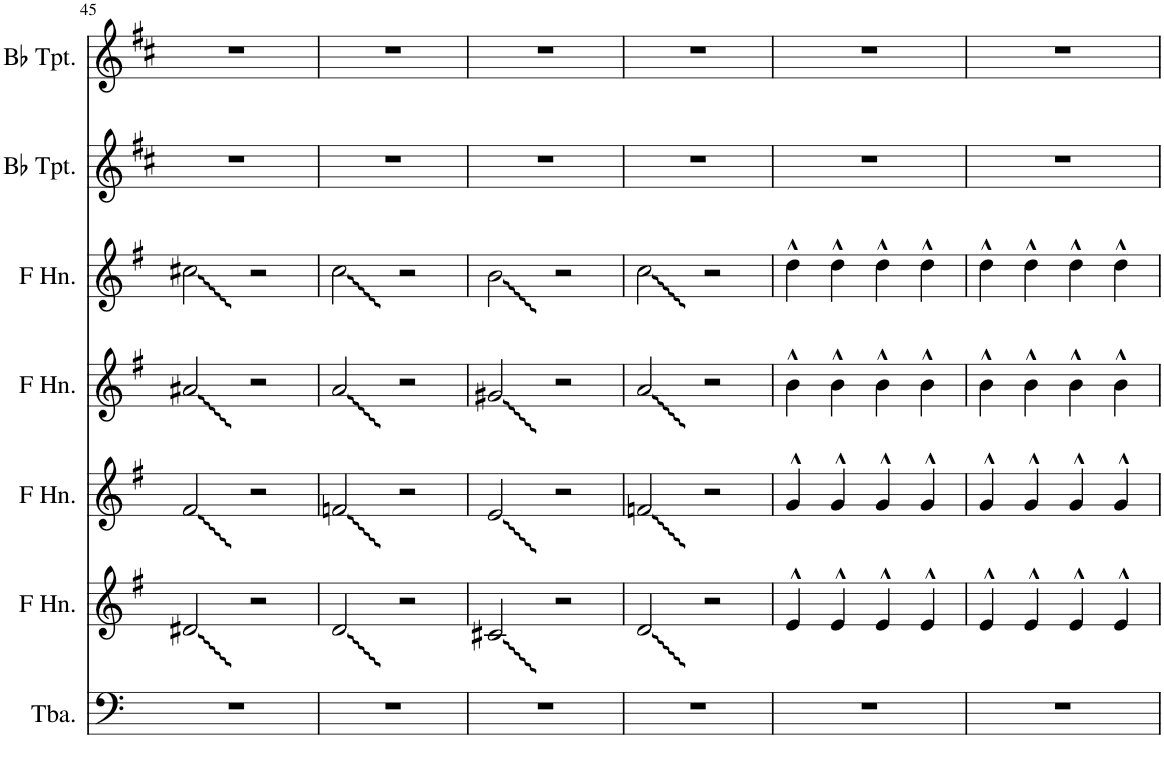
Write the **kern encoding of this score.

**kern	**kern	**kern	**kern	**kern	**kern	**kern
*part7	*part6	*part5	*part4	*part3	*part2	*part1
*staff7	*staff6	*staff5	*staff4	*staff3	*staff2	*staff1
*I"Tuba	*I"Horn in F	*I"Horn in F	*I"Horn in F	*I"Horn in F	*I"Bb Trumpet	*I"Bb Trumpet
*I'Tba.	*	*	*	*	*I'Bb Tpt.	*I'Bb Tpt.
!!LO:PB:g=z
*clefF4	*clefG2	*clefG2	*clefG2	*clefG2	*clefG2	*clefG2
*	*Trd4c7	*Trd4c7	*Trd4c7	*Trd4c7	*Trd1c2	*Trd1c2
*k[]	*k[f#]	*k[f#]	*k[f#]	*k[f#]	*k[f#c#]	*k[f#c#]
*M4/4	*M4/4	*M4/4	*M4/4	*M4/4	*M4/4	*M4/4
=45	=45	=45	=45	=45	=45	=45
1r	2d#X/	2f#/	2a#X/	2cc#X\	1r	1r
.	2r	2r	2r	2r	.	.
=46	=46	=46	=46	=46	=46	=46
1r	2d/	2fn/	2a/	2cc\	1r	1r
.	2r	2r	2r	2r	.	.
=47	=47	=47	=47	=47	=47	=47
1r	2c#X/	2e/	2g#X/	2b\	1r	1r
.	2r	2r	2r	2r	.	.
=48	=48	=48	=48	=48	=48	=48
1r	2d/	2fn/	2a/	2cc\	1r	1r
.	2r	2r	2r	2r	.	.
=49	=49	=49	=49	=49	=49	=49
1r	4e^^/	4g^^/	4b^^\	4dd^^\	1r	1r
.	4e^^/	4g^^/	4b^^\	4dd^^\	.	.
.	4e^^/	4g^^/	4b^^\	4dd^^\	.	.
.	4e^^/	4g^^/	4b^^\	4dd^^\	.	.
=50	=50	=50	=50	=50	=50	=50
1r	4e^^/	4g^^/	4b^^\	4dd^^\	1r	1r
.	4e^^/	4g^^/	4b^^\	4dd^^\	.	.
.	4e^^/	4g^^/	4b^^\	4dd^^\	.	.
.	4e^^/	4g^^/	4b^^\	4dd^^\	.	.
=	=	=	=	=	=	=
*-	*-	*-	*-	*-	*-	*-
